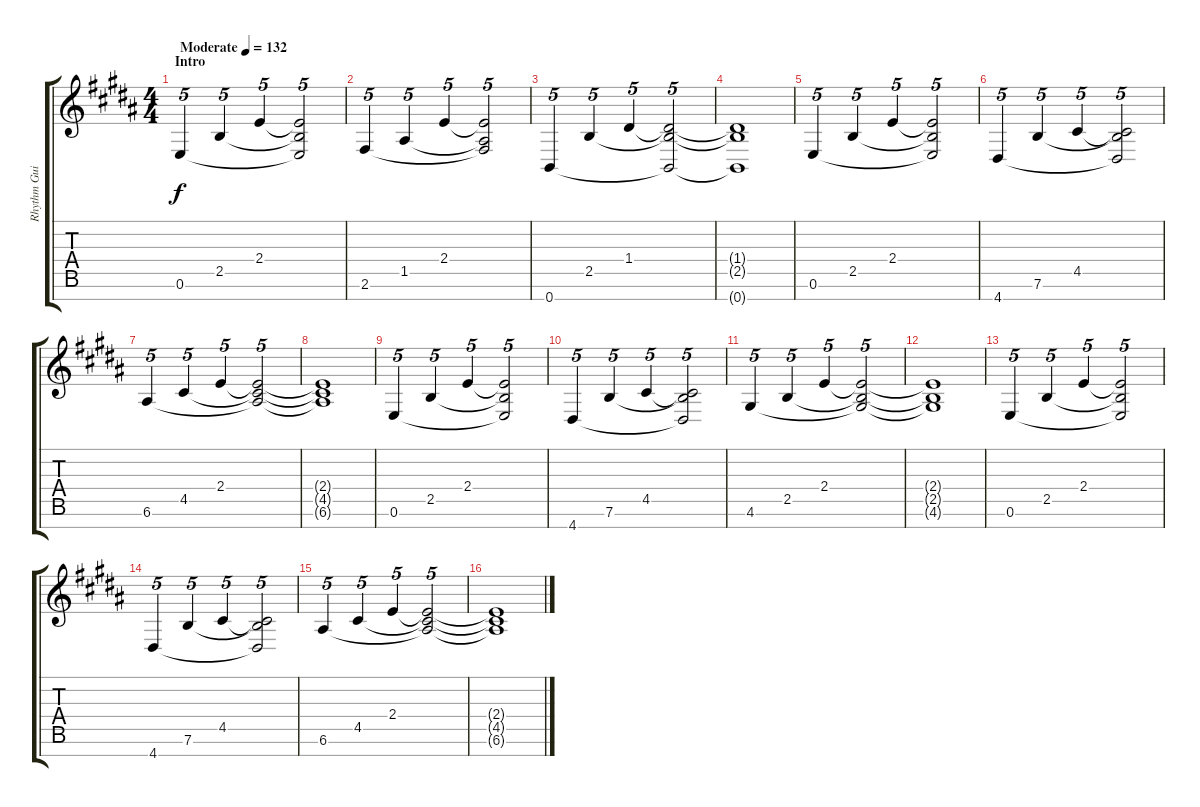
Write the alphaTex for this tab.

\track ("Rhythm Guitar" "Rhythm Gui") {instrument distortionguitar}
\staff {score tabs}
\tuning (E4 B3 G3 D3 A2 E2 B1) {hide}
\ts (4 4)
\section ("" "Intro")
\tempo (132 "Moderate")
\clef g2
\ks b
0.6.4{tu (5 4) dy f instrument acousticguitarsteel} 2.5.4{tu (5 4)} 2.4.4{tu (5 4)} (2.4{t} 2.5{t} 0.6{t}).2{tu (5 4)} |
2.6.4{tu (5 4)} 1.5.4{tu (5 4)} 2.4.4{tu (5 4)} (2.4{t} 1.5{t} 2.6{t}).2{tu (5 4)} |
0.7.4{tu (5 4)} 2.5.4{tu (5 4)} 1.4.4{tu (5 4)} (1.4{t} 2.5{t} 0.7{t}).2{tu (5 4)} |
(1.4{t} 2.5{t} 0.7{t}).1 |
0.6.4{tu (5 4)} 2.5.4{tu (5 4)} 2.4.4{tu (5 4)} (2.4{t} 2.5{t} 0.6{t}).2{tu (5 4)} |
4.7.4{tu (5 4)} 7.6.4{tu (5 4)} 4.5.4{tu (5 4)} (4.5{t} 7.6{t} 4.7{t}).2{tu (5 4)} |
6.6.4{tu (5 4)} 4.5.4{tu (5 4)} 2.4.4{tu (5 4)} (2.4{t} 4.5{t} 6.6{t}).2{tu (5 4)} |
(2.4{t} 4.5{t} 6.6{t}).1 |
0.6.4{tu (5 4)} 2.5.4{tu (5 4)} 2.4.4{tu (5 4)} (2.4{t} 2.5{t} 0.6{t}).2{tu (5 4)} |
4.7.4{tu (5 4)} 7.6.4{tu (5 4)} 4.5.4{tu (5 4)} (4.5{t} 7.6{t} 4.7{t}).2{tu (5 4)} |
4.6.4{tu (5 4)} 2.5.4{tu (5 4)} 2.4.4{tu (5 4)} (2.4{t} 2.5{t} 4.6{t}).2{tu (5 4)} |
(2.4{t} 2.5{t} 4.6{t}).1 |
0.6.4{tu (5 4)} 2.5.4{tu (5 4)} 2.4.4{tu (5 4)} (2.4{t} 2.5{t} 0.6{t}).2{tu (5 4)} |
4.7.4{tu (5 4)} 7.6.4{tu (5 4)} 4.5.4{tu (5 4)} (4.5{t} 7.6{t} 4.7{t}).2{tu (5 4)} |
6.6.4{tu (5 4)} 4.5.4{tu (5 4)} 2.4.4{tu (5 4)} (2.4{t} 4.5{t} 6.6{t}).2{tu (5 4)} |
(2.4{t} 4.5{t} 6.6{t}).1
